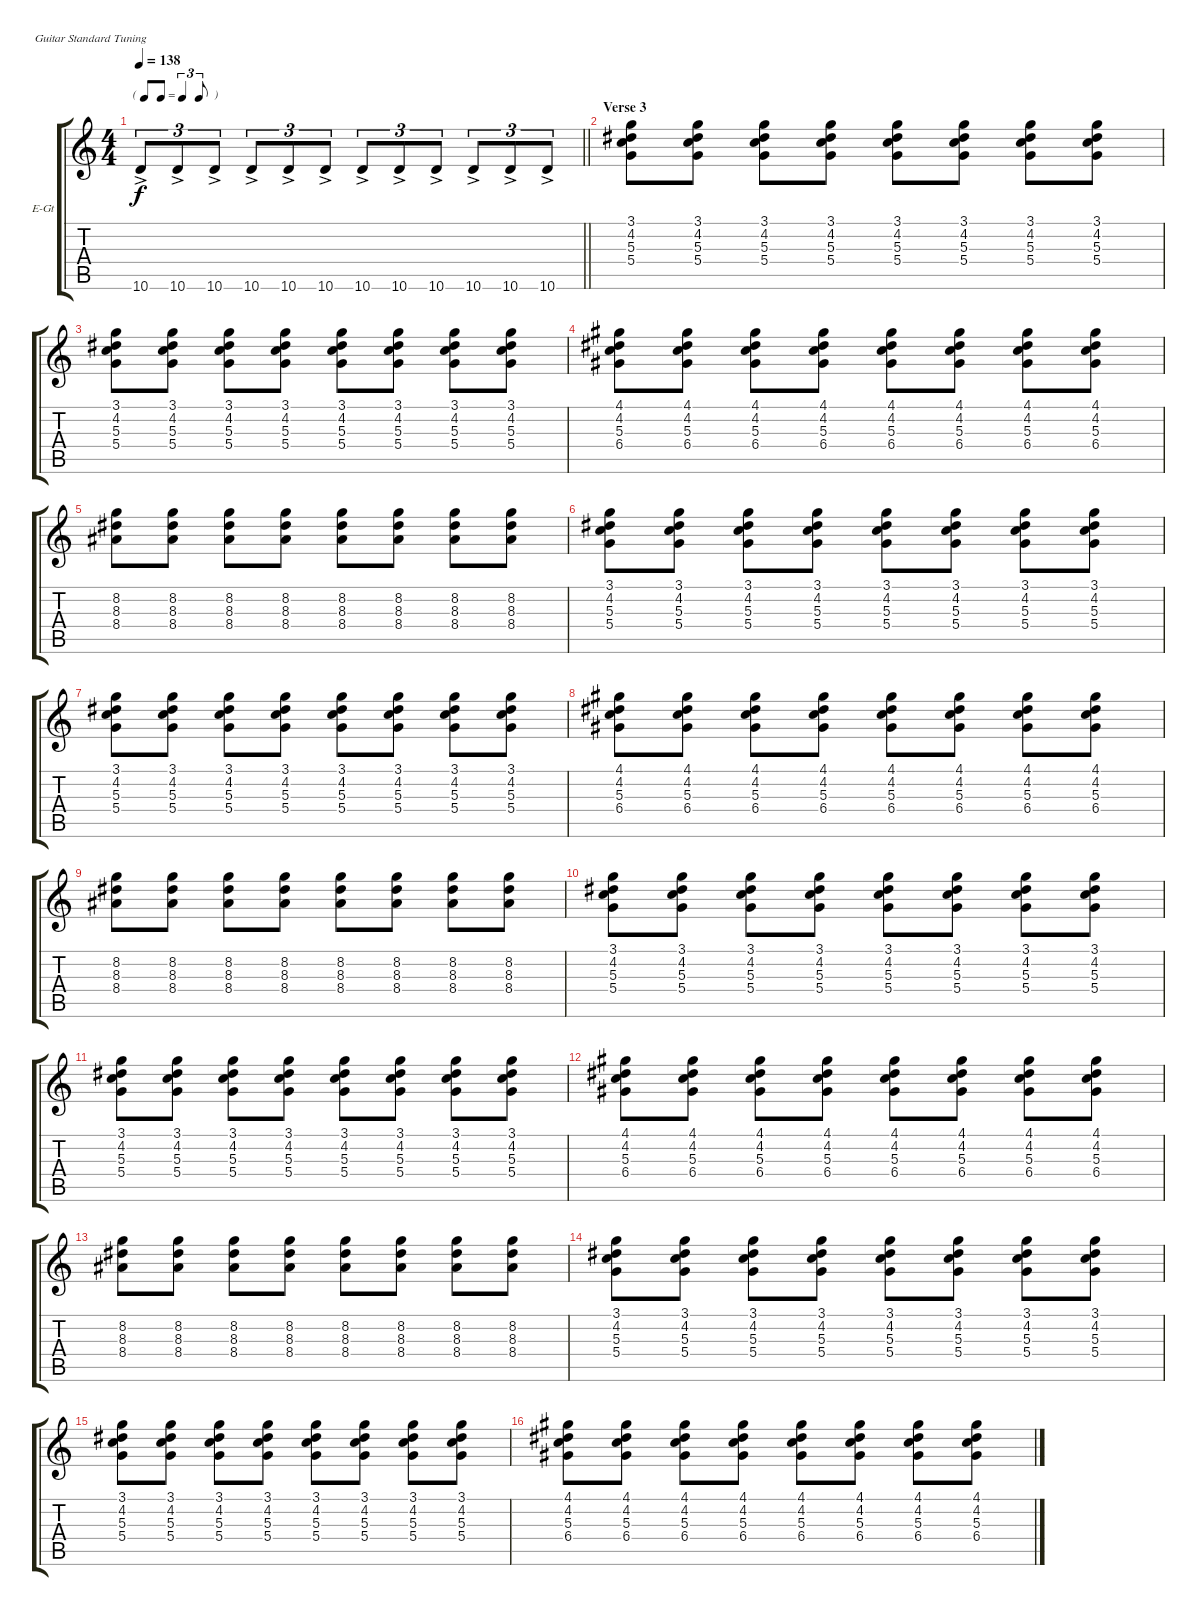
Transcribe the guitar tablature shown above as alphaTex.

\bracketExtendMode groupsimilarinstruments
\firstSystemTrackNameOrientation horizontal
\otherSystemsTrackNameOrientation horizontal
\track ("Albert" "E-Gt") {instrument overdrivenguitar}
\staff {score tabs}
\tuning (E4 B3 G3 D3 A2 E2)
\ts (4 4)
\tf triplet8th
\tempo 138
\clef g2
\barLineRight lightlight
\ks c
10.6{ac}.8{tu (3 2) dy f} 10.6{ac}.8{tu (3 2)} 10.6{ac}.8{tu (3 2)} 10.6{ac}.8{tu (3 2)} 10.6{ac}.8{tu (3 2)} 10.6{ac}.8{tu (3 2)} 10.6{ac}.8{tu (3 2)} 10.6{ac}.8{tu (3 2)} 10.6{ac}.8{tu (3 2)} 10.6{ac}.8{tu (3 2)} 10.6{ac}.8{tu (3 2)} 10.6{ac}.8{tu (3 2)} |
\section ("" "Verse 3")
(3.1 4.2 5.3 5.4).8 (3.1 4.2 5.3 5.4).8 (3.1 4.2 5.3 5.4).8 (3.1 4.2 5.3 5.4).8 (3.1 4.2 5.3 5.4).8 (3.1 4.2 5.3 5.4).8 (3.1 4.2 5.3 5.4).8 (3.1 4.2 5.3 5.4).8 |
(3.1 4.2 5.3 5.4).8 (3.1 4.2 5.3 5.4).8 (3.1 4.2 5.3 5.4).8 (3.1 4.2 5.3 5.4).8 (3.1 4.2 5.3 5.4).8 (3.1 4.2 5.3 5.4).8 (3.1 4.2 5.3 5.4).8 (3.1 4.2 5.3 5.4).8 |
(4.1 4.2 5.3 6.4).8 (4.1 4.2 5.3 6.4).8 (4.1 4.2 5.3 6.4).8 (4.1 4.2 5.3 6.4).8 (4.1 4.2 5.3 6.4).8 (4.1 4.2 5.3 6.4).8 (4.1 4.2 5.3 6.4).8 (4.1 4.2 5.3 6.4).8 |
(8.2 8.3 8.4).8 (8.2 8.3 8.4).8 (8.2 8.3 8.4).8 (8.2 8.3 8.4).8 (8.2 8.3 8.4).8 (8.2 8.3 8.4).8 (8.2 8.3 8.4).8 (8.2 8.3 8.4).8 |
(3.1 4.2 5.3 5.4).8 (3.1 4.2 5.3 5.4).8 (3.1 4.2 5.3 5.4).8 (3.1 4.2 5.3 5.4).8 (3.1 4.2 5.3 5.4).8 (3.1 4.2 5.3 5.4).8 (3.1 4.2 5.3 5.4).8 (3.1 4.2 5.3 5.4).8 |
(3.1 4.2 5.3 5.4).8 (3.1 4.2 5.3 5.4).8 (3.1 4.2 5.3 5.4).8 (3.1 4.2 5.3 5.4).8 (3.1 4.2 5.3 5.4).8 (3.1 4.2 5.3 5.4).8 (3.1 4.2 5.3 5.4).8 (3.1 4.2 5.3 5.4).8 |
(4.1 4.2 5.3 6.4).8 (4.1 4.2 5.3 6.4).8 (4.1 4.2 5.3 6.4).8 (4.1 4.2 5.3 6.4).8 (4.1 4.2 5.3 6.4).8 (4.1 4.2 5.3 6.4).8 (4.1 4.2 5.3 6.4).8 (4.1 4.2 5.3 6.4).8 |
(8.2 8.3 8.4).8 (8.2 8.3 8.4).8 (8.2 8.3 8.4).8 (8.2 8.3 8.4).8 (8.2 8.3 8.4).8 (8.2 8.3 8.4).8 (8.2 8.3 8.4).8 (8.2 8.3 8.4).8 |
(3.1 4.2 5.3 5.4).8 (3.1 4.2 5.3 5.4).8 (3.1 4.2 5.3 5.4).8 (3.1 4.2 5.3 5.4).8 (3.1 4.2 5.3 5.4).8 (3.1 4.2 5.3 5.4).8 (3.1 4.2 5.3 5.4).8 (3.1 4.2 5.3 5.4).8 |
(3.1 4.2 5.3 5.4).8 (3.1 4.2 5.3 5.4).8 (3.1 4.2 5.3 5.4).8 (3.1 4.2 5.3 5.4).8 (3.1 4.2 5.3 5.4).8 (3.1 4.2 5.3 5.4).8 (3.1 4.2 5.3 5.4).8 (3.1 4.2 5.3 5.4).8 |
(4.1 4.2 5.3 6.4).8 (4.1 4.2 5.3 6.4).8 (4.1 4.2 5.3 6.4).8 (4.1 4.2 5.3 6.4).8 (4.1 4.2 5.3 6.4).8 (4.1 4.2 5.3 6.4).8 (4.1 4.2 5.3 6.4).8 (4.1 4.2 5.3 6.4).8 |
(8.2 8.3 8.4).8 (8.2 8.3 8.4).8 (8.2 8.3 8.4).8 (8.2 8.3 8.4).8 (8.2 8.3 8.4).8 (8.2 8.3 8.4).8 (8.2 8.3 8.4).8 (8.2 8.3 8.4).8 |
(3.1 4.2 5.3 5.4).8 (3.1 4.2 5.3 5.4).8 (3.1 4.2 5.3 5.4).8 (3.1 4.2 5.3 5.4).8 (3.1 4.2 5.3 5.4).8 (3.1 4.2 5.3 5.4).8 (3.1 4.2 5.3 5.4).8 (3.1 4.2 5.3 5.4).8 |
(3.1 4.2 5.3 5.4).8 (3.1 4.2 5.3 5.4).8 (3.1 4.2 5.3 5.4).8 (3.1 4.2 5.3 5.4).8 (3.1 4.2 5.3 5.4).8 (3.1 4.2 5.3 5.4).8 (3.1 4.2 5.3 5.4).8 (3.1 4.2 5.3 5.4).8 |
(4.1 4.2 5.3 6.4).8 (4.1 4.2 5.3 6.4).8 (4.1 4.2 5.3 6.4).8 (4.1 4.2 5.3 6.4).8 (4.1 4.2 5.3 6.4).8 (4.1 4.2 5.3 6.4).8 (4.1 4.2 5.3 6.4).8 (4.1 4.2 5.3 6.4).8
